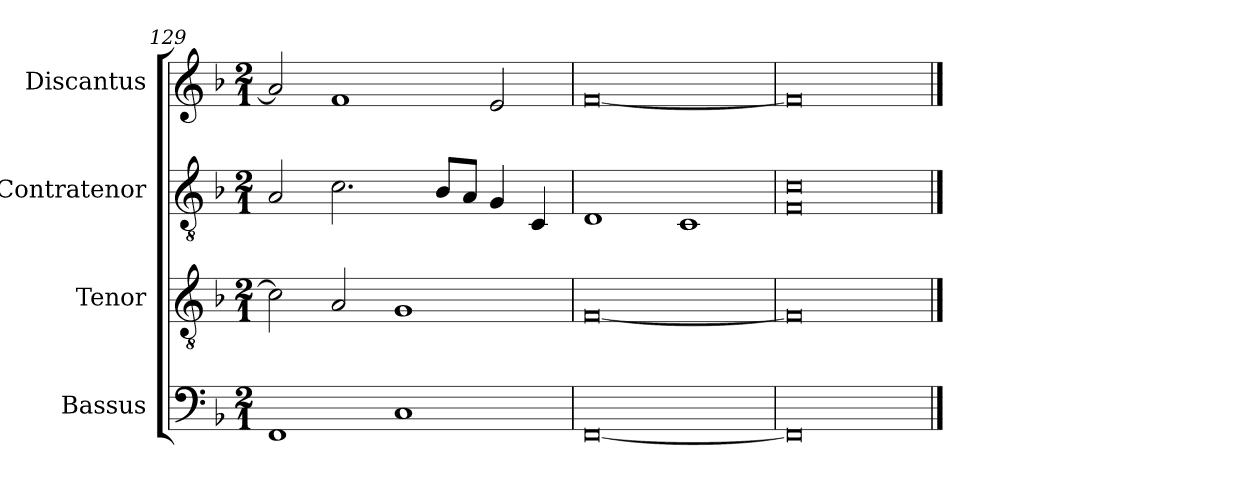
**kern	**kern	**kern	**kern
*part4	*part3	*part2	*part1
*staff4	*staff3	*staff2	*staff1
*I"Bassus	*I"Tenor	*I"Contratenor	*I"Discantus
*I'B	*I'T	*I'Ct	*I'D
*clefF4	*clefGv2	*clefGv2	*clefG2
*k[b-]	*k[b-]	*k[b-]	*k[b-]
*M2/1	*M2/1	*M2/1	*M2/1
=129	=129	=129	=129
1FF	2c\]	2A/	2a/]
.	2A/	2.c\	1f
1C	1G	.	.
.	.	8B-/L	.
.	.	8A/J	.
.	.	4G/	2e/
.	.	4C/	.
=130	=130	=130	=130
[0FF	[0F	1D	[0f
.	.	1C	.
=131	=131	=131	=131
*	*	*^	*
0FF]	0F]	0F\	0c/	0f]
*	*	*v	*v	*
==	==	==	==
*-	*-	*-	*-
